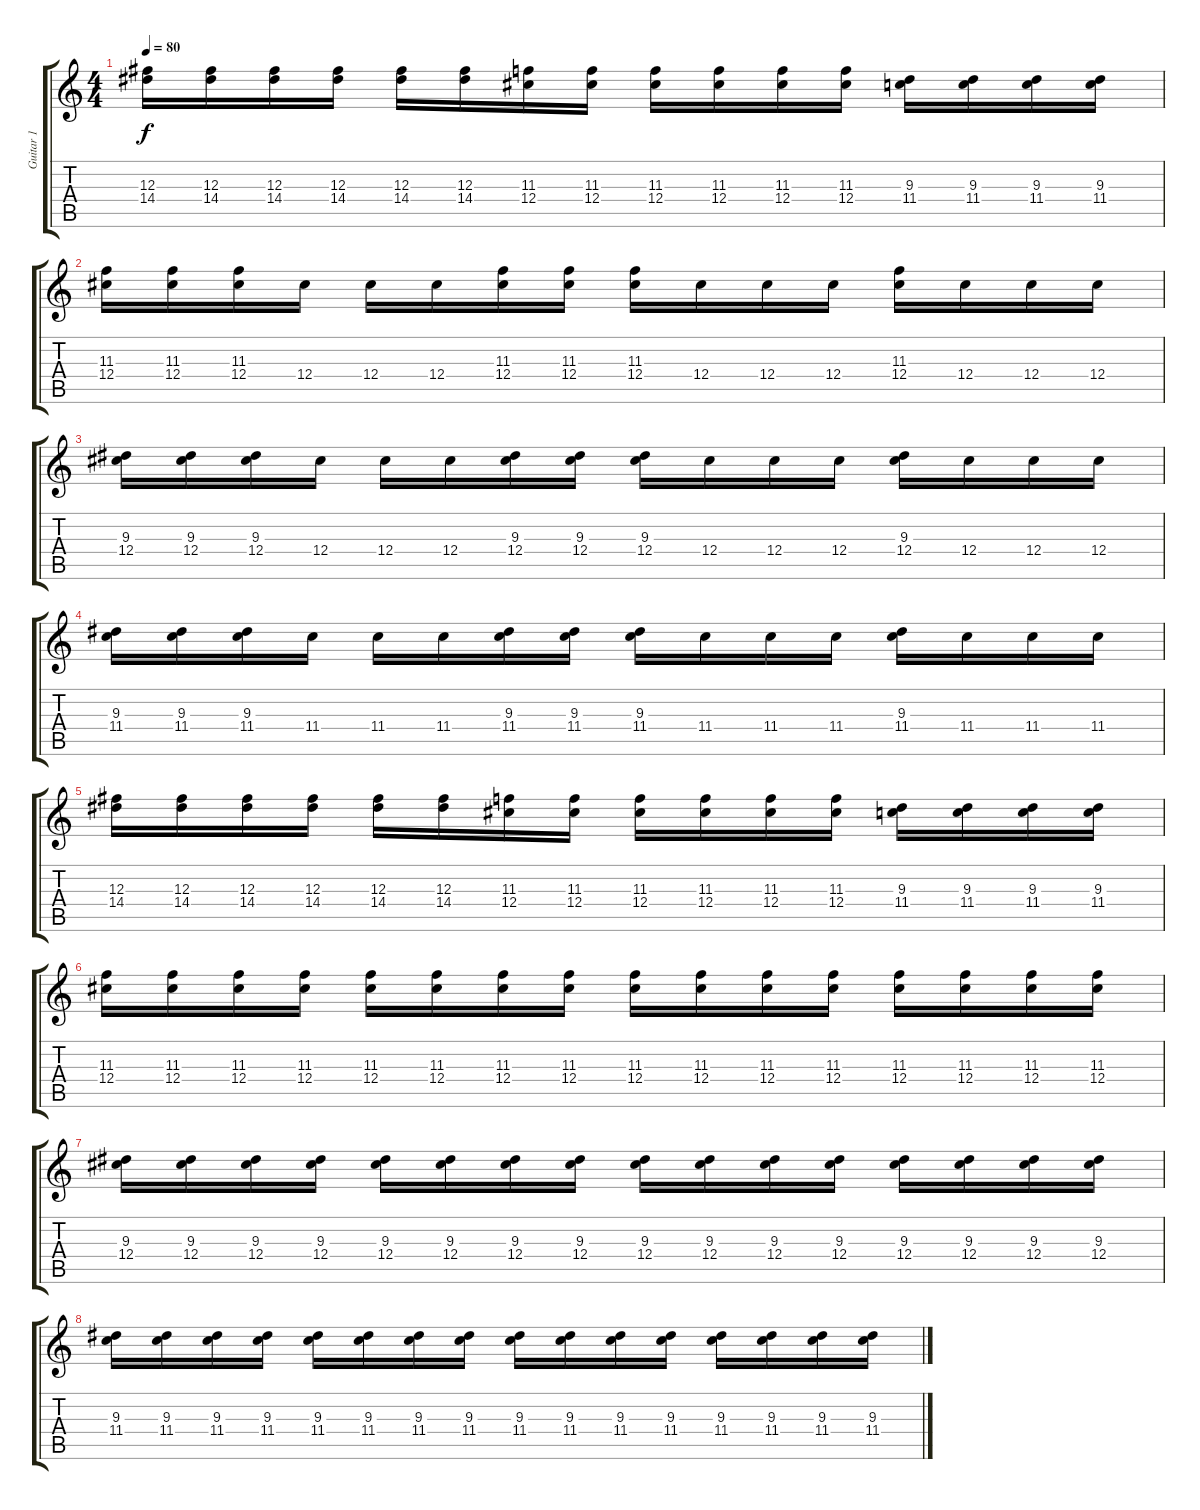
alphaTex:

\track ("Guitar 1" "Guitar 1") {instrument distortionguitar}
\staff {score tabs}
\tuning (Eb4 Bb3 Gb3 Db3 Ab2 Db2) {hide}
\ts (4 4)
\tempo 80
\clef g2
\ks c
(12.3 14.4).16{dy f} (12.3 14.4).16 (12.3 14.4).16 (12.3 14.4).16 (12.3 14.4).16 (12.3 14.4).16 (11.3 12.4).16 (11.3 12.4).16 (11.3 12.4).16 (11.3 12.4).16 (11.3 12.4).16 (11.3 12.4).16 (9.3 11.4).16 (9.3 11.4).16 (9.3 11.4).16 (9.3 11.4).16 |
(11.3 12.4).16 (11.3 12.4).16 (11.3 12.4).16 12.4.16 12.4.16 12.4.16 (11.3 12.4).16 (11.3 12.4).16 (11.3 12.4).16 12.4.16 12.4.16 12.4.16 (11.3 12.4).16 12.4.16 12.4.16 12.4.16 |
(9.3 12.4).16 (9.3 12.4).16 (9.3 12.4).16 12.4.16 12.4.16 12.4.16 (9.3 12.4).16 (9.3 12.4).16 (9.3 12.4).16 12.4.16 12.4.16 12.4.16 (9.3 12.4).16 12.4.16 12.4.16 12.4.16 |
(9.3 11.4).16 (9.3 11.4).16 (9.3 11.4).16 11.4.16 11.4.16 11.4.16 (9.3 11.4).16 (9.3 11.4).16 (9.3 11.4).16 11.4.16 11.4.16 11.4.16 (9.3 11.4).16 11.4.16 11.4.16 11.4.16 |
(12.3 14.4).16 (12.3 14.4).16 (12.3 14.4).16 (12.3 14.4).16 (12.3 14.4).16 (12.3 14.4).16 (11.3 12.4).16 (11.3 12.4).16 (11.3 12.4).16 (11.3 12.4).16 (11.3 12.4).16 (11.3 12.4).16 (9.3 11.4).16 (9.3 11.4).16 (9.3 11.4).16 (9.3 11.4).16 |
(11.3 12.4).16 (11.3 12.4).16 (11.3 12.4).16 (11.3 12.4).16 (11.3 12.4).16 (11.3 12.4).16 (11.3 12.4).16 (11.3 12.4).16 (11.3 12.4).16 (11.3 12.4).16 (11.3 12.4).16 (11.3 12.4).16 (11.3 12.4).16 (11.3 12.4).16 (11.3 12.4).16 (11.3 12.4).16 |
(9.3 12.4).16 (9.3 12.4).16 (9.3 12.4).16 (9.3 12.4).16 (9.3 12.4).16 (9.3 12.4).16 (9.3 12.4).16 (9.3 12.4).16 (9.3 12.4).16 (9.3 12.4).16 (9.3 12.4).16 (9.3 12.4).16 (9.3 12.4).16 (9.3 12.4).16 (9.3 12.4).16 (9.3 12.4).16 |
(9.3 11.4).16 (9.3 11.4).16 (9.3 11.4).16 (9.3 11.4).16 (9.3 11.4).16 (9.3 11.4).16 (9.3 11.4).16 (9.3 11.4).16 (9.3 11.4).16 (9.3 11.4).16 (9.3 11.4).16 (9.3 11.4).16 (9.3 11.4).16 (9.3 11.4).16 (9.3 11.4).16 (9.3 11.4).16
